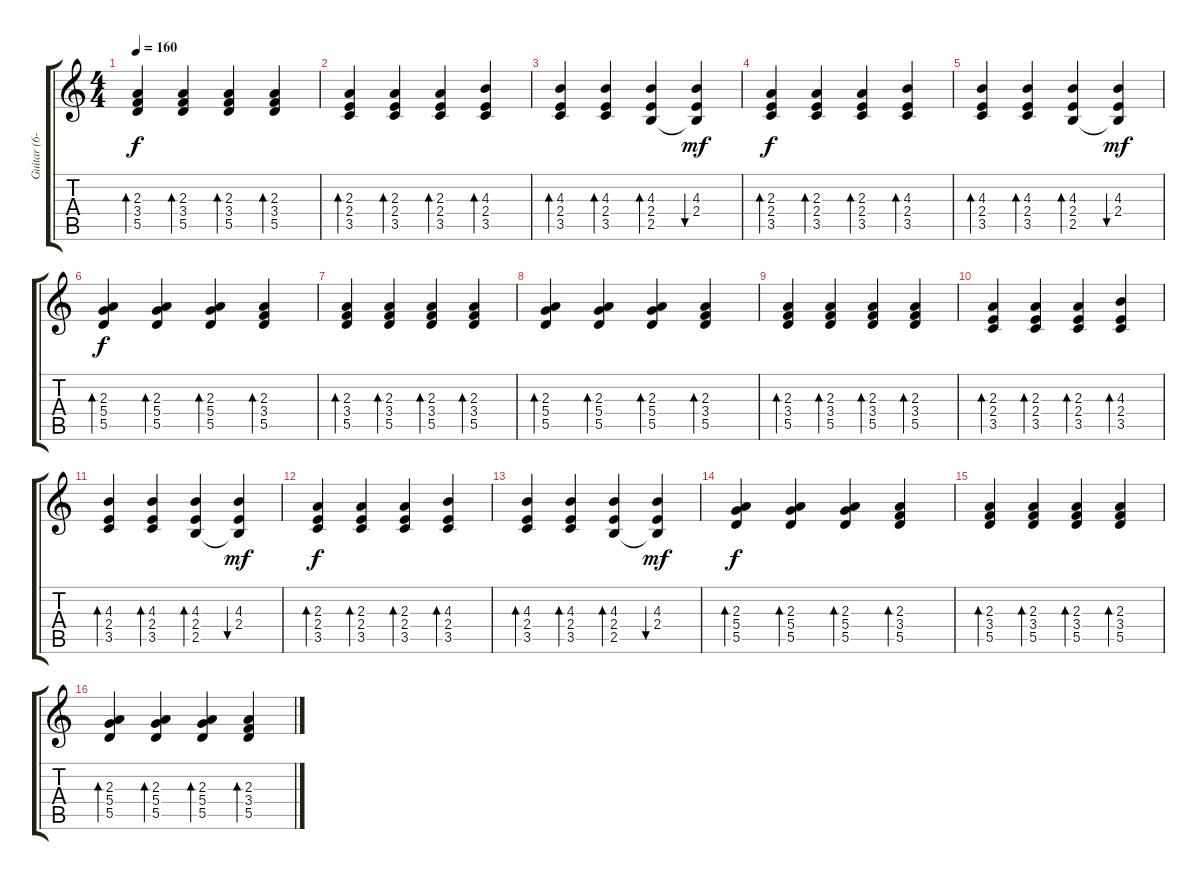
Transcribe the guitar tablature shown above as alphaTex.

\track ("Guitar (6-String Distorted)" "Guitar (6-") {instrument distortionguitar}
\staff {score tabs}
\tuning (E4 B3 G3 D3 A2 E2) {hide}
\ts (4 4)
\tempo 160
\clef g2
\ks c
(2.3 3.4 5.5).4{bd 120 dy f} (2.3 3.4 5.5).4{bd 120} (2.3 3.4 5.5).4{bd 120} (2.3 3.4 5.5).4{bd 120} |
(2.3 2.4 3.5).4{bd 120} (2.3 2.4 3.5).4{bd 120} (2.3 2.4 3.5).4{bd 120} (4.3 2.4 3.5).4{bd 120} |
(4.3 2.4 3.5).4{bd 120} (4.3 2.4 3.5).4{bd 120} (4.3 2.4 2.5).4{bd 120} (4.3 2.4 2.5{t}).4{bu 120 dy mf} |
(2.3 2.4 3.5).4{bd 120 dy f} (2.3 2.4 3.5).4{bd 120} (2.3 2.4 3.5).4{bd 120} (4.3 2.4 3.5).4{bd 120} |
(4.3 2.4 3.5).4{bd 120} (4.3 2.4 3.5).4{bd 120} (4.3 2.4 2.5).4{bd 120} (4.3 2.4 2.5{t}).4{bu 120 dy mf} |
(2.3 5.4 5.5).4{bd 120 dy f} (2.3 5.4 5.5).4{bd 120} (2.3 5.4 5.5).4{bd 120} (2.3 3.4 5.5).4{bd 120} |
(2.3 3.4 5.5).4{bd 120} (2.3 3.4 5.5).4{bd 120} (2.3 3.4 5.5).4{bd 120} (2.3 3.4 5.5).4{bd 120} |
(2.3 5.4 5.5).4{bd 120} (2.3 5.4 5.5).4{bd 120} (2.3 5.4 5.5).4{bd 120} (2.3 3.4 5.5).4{bd 120} |
(2.3 3.4 5.5).4{bd 120} (2.3 3.4 5.5).4{bd 120} (2.3 3.4 5.5).4{bd 120} (2.3 3.4 5.5).4{bd 120} |
(2.3 2.4 3.5).4{bd 120} (2.3 2.4 3.5).4{bd 120} (2.3 2.4 3.5).4{bd 120} (4.3 2.4 3.5).4{bd 120} |
(4.3 2.4 3.5).4{bd 120} (4.3 2.4 3.5).4{bd 120} (4.3 2.4 2.5).4{bd 120} (4.3 2.4 2.5{t}).4{bu 120 dy mf} |
(2.3 2.4 3.5).4{bd 120 dy f} (2.3 2.4 3.5).4{bd 120} (2.3 2.4 3.5).4{bd 120} (4.3 2.4 3.5).4{bd 120} |
(4.3 2.4 3.5).4{bd 120} (4.3 2.4 3.5).4{bd 120} (4.3 2.4 2.5).4{bd 120} (4.3 2.4 2.5{t}).4{bu 120 dy mf} |
(2.3 5.4 5.5).4{bd 120 dy f} (2.3 5.4 5.5).4{bd 120} (2.3 5.4 5.5).4{bd 120} (2.3 3.4 5.5).4{bd 120} |
(2.3 3.4 5.5).4{bd 120} (2.3 3.4 5.5).4{bd 120} (2.3 3.4 5.5).4{bd 120} (2.3 3.4 5.5).4{bd 120} |
(2.3 5.4 5.5).4{bd 120} (2.3 5.4 5.5).4{bd 120} (2.3 5.4 5.5).4{bd 120} (2.3 3.4 5.5).4{bd 120}
